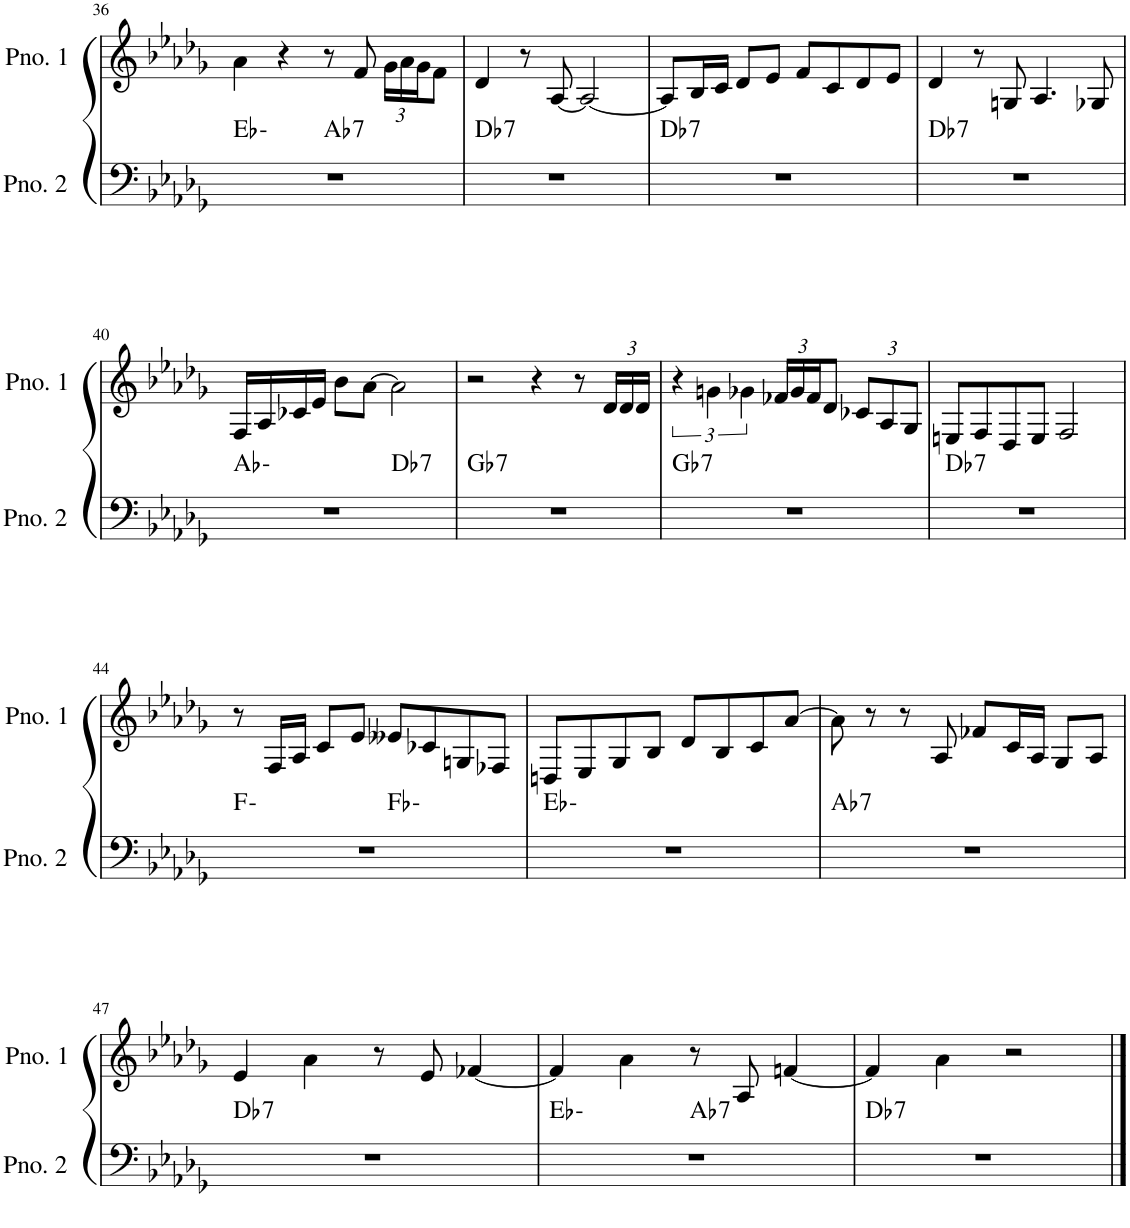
**kern	**harte	**kern
*part2	*part2	*part1
*staff2	*	*staff1
*I"ピアノ 2	*	*I"ピアノ 1
!!LO:PB:g=z
*clefF4	*	*clefG2
*k[b-e-a-d-g-]	*	*k[b-e-a-d-g-]
*M4/4	*	*M4/4
=36	=36	=36
*^	*	*
1r	2ryy	Eb:min	4a-\
.	.	.	4r
!	!	!LO:H:kt=7	!
.	2ryy	Ab:7	8r
.	.	.	8f/
*	*	*	*Xbrackettup
.	.	.	24g-\LL
.	.	.	24a-\
.	.	.	24g-\J
.	.	.	8f\J
=37	=37	=37	=37
!	!	!LO:H:kt=7	!
*v	*v	*	*
1r	Db:7	4d-/
.	.	8r
.	.	[8A-/
.	.	2A-/_
=38	=38	=38
!	!LO:H:kt=7	!
1r	Db:7	8A-/L]
.	.	16B-/L
.	.	16c/JJ
.	.	8d-/L
.	.	8e-/J
.	.	8f/L
.	.	8c/
.	.	8d-/
.	.	8e-/J
=39	=39	=39
!	!LO:H:kt=7	!
1r	Db:7	4d-/
.	.	8r
.	.	8Gn/
.	.	4.A-/
.	.	8G-X/
!!LO:LB:g=z
=40	=40	=40
*^	*	*
1r	2ryy	Ab:min	16F/LL
.	.	.	16A-/
.	.	.	16c-X/
.	.	.	16e-/JJ
.	.	.	8b-\L
.	.	.	[8a-\J
!	!	!LO:H:kt=7	!
.	2ryy	Db:7	2a-\]
=41	=41	=41	=41
!	!	!LO:H:kt=7	!
*v	*v	*	*
1r	Gb:7	2r
.	.	4r
.	.	8r
.	.	24d-/LL
.	.	24d-/
.	.	24d-/JJ
=42	=42	=42
*	*	*brackettup
!	!LO:H:kt=7	!
1r	Gb:7	6r
.	.	6gn\
.	.	6g-X\
*	*	*Xbrackettup
.	.	24f-X/LL
.	.	24g-/
.	.	24f-/J
.	.	8d-/J
.	.	12c-X/L
.	.	12A-/
.	.	12G-/J
=43	=43	=43
!	!LO:H:kt=7	!
1r	Db:7	8En/L
.	.	8F/
.	.	8D-/
.	.	8E/J
.	.	2F/
!!LO:LB:g=z
=44	=44	=44
*^	*	*
1r	2ryy	F:min	8r
.	.	.	16F/LL
.	.	.	16A-/JJ
.	.	.	8c/L
.	.	.	8e-/J
.	2ryy	Fb:min	8e--X/L
.	.	.	8c-X/
.	.	.	8Gn/
.	.	.	8F-X/J
*v	*v	*	*
=45	=45	=45
1r	Eb:min	8Dn/L
.	.	8E-/
.	.	8G-/
.	.	8B-/J
.	.	8d-/L
.	.	8B-/
.	.	8c/
.	.	[8a-/J
=46	=46	=46
!	!LO:H:kt=7	!
1r	Ab:7	8a-\]
.	.	8r
.	.	8r
.	.	8A-/
.	.	8f-X/L
.	.	16c/L
.	.	16A-/JJ
.	.	8G-/L
.	.	8A-/J
!!LO:LB:g=z
=47	=47	=47
!	!LO:H:kt=7	!
1r	Db:7	4e-/
.	.	4a-\
.	.	8r
.	.	8e-/
.	.	[4f-X/
=48	=48	=48
*^	*	*
1r	2ryy	Eb:min	4f-/]
.	.	.	4a-\
!	!	!LO:H:kt=7	!
.	2ryy	Ab:7	8r
.	.	.	8A-/
.	.	.	[4fn/
=49	=49	=49	=49
!	!	!LO:H:kt=7	!
*v	*v	*	*
1r	Db:7	4f/]
.	.	4a-\
.	.	2r
==	==	==
*-	*-	*-
